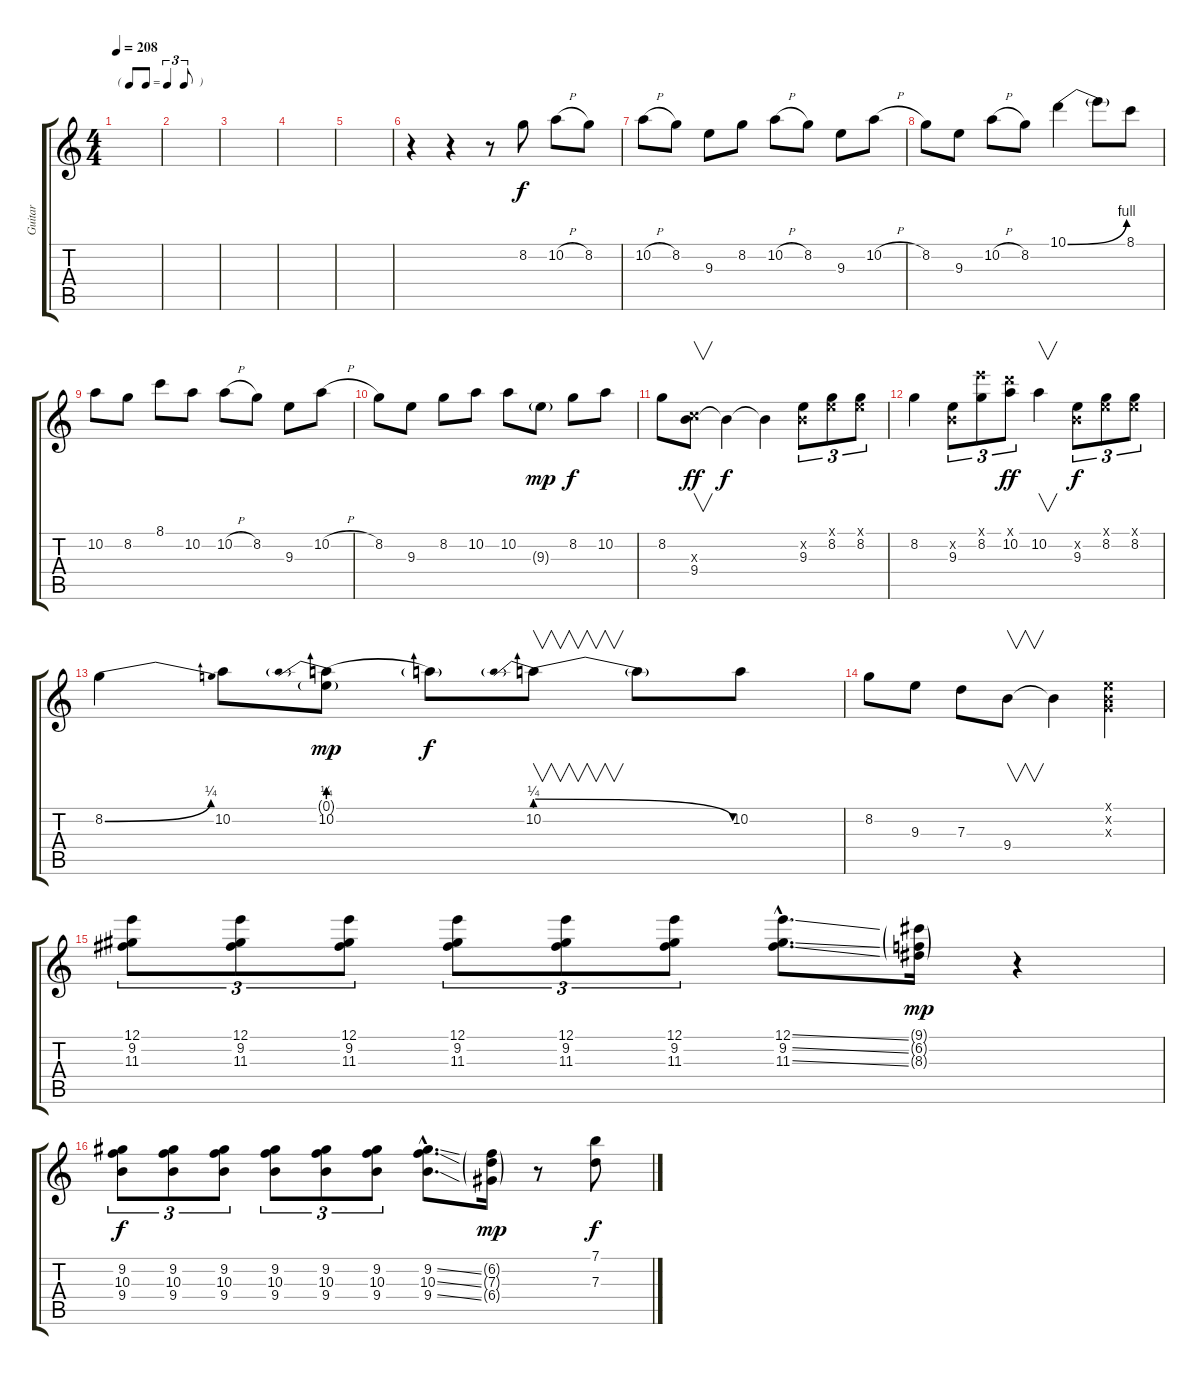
\track ("Guitar" "Guitar") {instrument overdrivenguitar}
\staff {score tabs}
\tuning (E4 B3 G3 D3 A2 E2) {hide}
\ts (4 4)
\tf triplet8th
\tempo 208
\clef g2
\ks c
|
|
|
|
|
r.4 r.4 r.8 8.2.8 10.2{h}.8 8.2.8 |
10.2{h}.8 8.2.8 9.3.8 8.2.8 10.2{h}.8 8.2.8 9.3.8 10.2{h}.8 |
8.2.8 9.3.8 10.2{h}.8 8.2.8 10.1{be (bend 0 0 60 4)}.4 10.1{t}.8 8.1.8 |
10.2.8 8.2.8 8.1.8 10.2.8 10.2{h}.8 8.2.8 9.3.8 10.2{h}.8 |
8.2.8 9.3.8 8.2.8 10.2.8 10.2.8 9.3{g}.8{dy mp} 8.2.8{dy f} 10.2.8 |
8.2.8 (5.3{x} 9.4).8{v dy ff} 9.4{t}.4{dy f} 9.4{t}.4 (0.2{x} 9.3).8{tu (3 2)} (0.1{x} 8.2).8{tu (3 2)} (0.1{x} 8.2).8{tu (3 2)} |
8.2.4 (0.2{x} 9.3).8{tu (3 2)} (12.1{x} 8.2).8{tu (3 2)} (10.1{x} 10.2).8{tu (3 2) dy ff} 10.2.4{v} (0.2{x} 9.3).8{tu (3 2) dy f} (0.1{x} 8.2).8{tu (3 2)} (0.1{x} 8.2).8{tu (3 2)} |
8.2{be (bend 0 0 60 1)}.4 10.2.8 (0.1{g} 10.2{be (prebend 0 1 60 1)}).8{dy mp} 10.2{t}.8{dy f} 10.2{be (prebendrelease 0 1 60 0)}.8{v} 10.2{t}.8 10.2.8 |
8.2.8 9.3.8 7.3.8 9.4.8{v} 9.4{t}.4 (0.1{x} 0.2{x} 0.3{x}).4 |
(12.1 9.2 11.3).8{tu (3 2)} (12.1 9.2 11.3).8{tu (3 2)} (12.1 9.2 11.3).8{tu (3 2)} (12.1 9.2 11.3).8{tu (3 2)} (12.1 9.2 11.3).8{tu (3 2)} (12.1 9.2 11.3).8{tu (3 2)} (12.1{ss hac} 9.2{ss hac} 11.3{ss hac}).8{d} (9.1{g} 6.2{g} 8.3{g}).16{dy mp} r.4 |
(9.2 10.3 9.4).8{tu (3 2) dy f} (9.2 10.3 9.4).8{tu (3 2)} (9.2 10.3 9.4).8{tu (3 2)} (9.2 10.3 9.4).8{tu (3 2)} (9.2 10.3 9.4).8{tu (3 2)} (9.2 10.3 9.4).8{tu (3 2)} (9.2{ss hac} 10.3{ss hac} 9.4{ss hac}).8{d} (6.2{g} 7.3{g} 6.4{g}).16{dy mp} r.8 (7.1{ss} 7.3{ss}).8{dy f}
